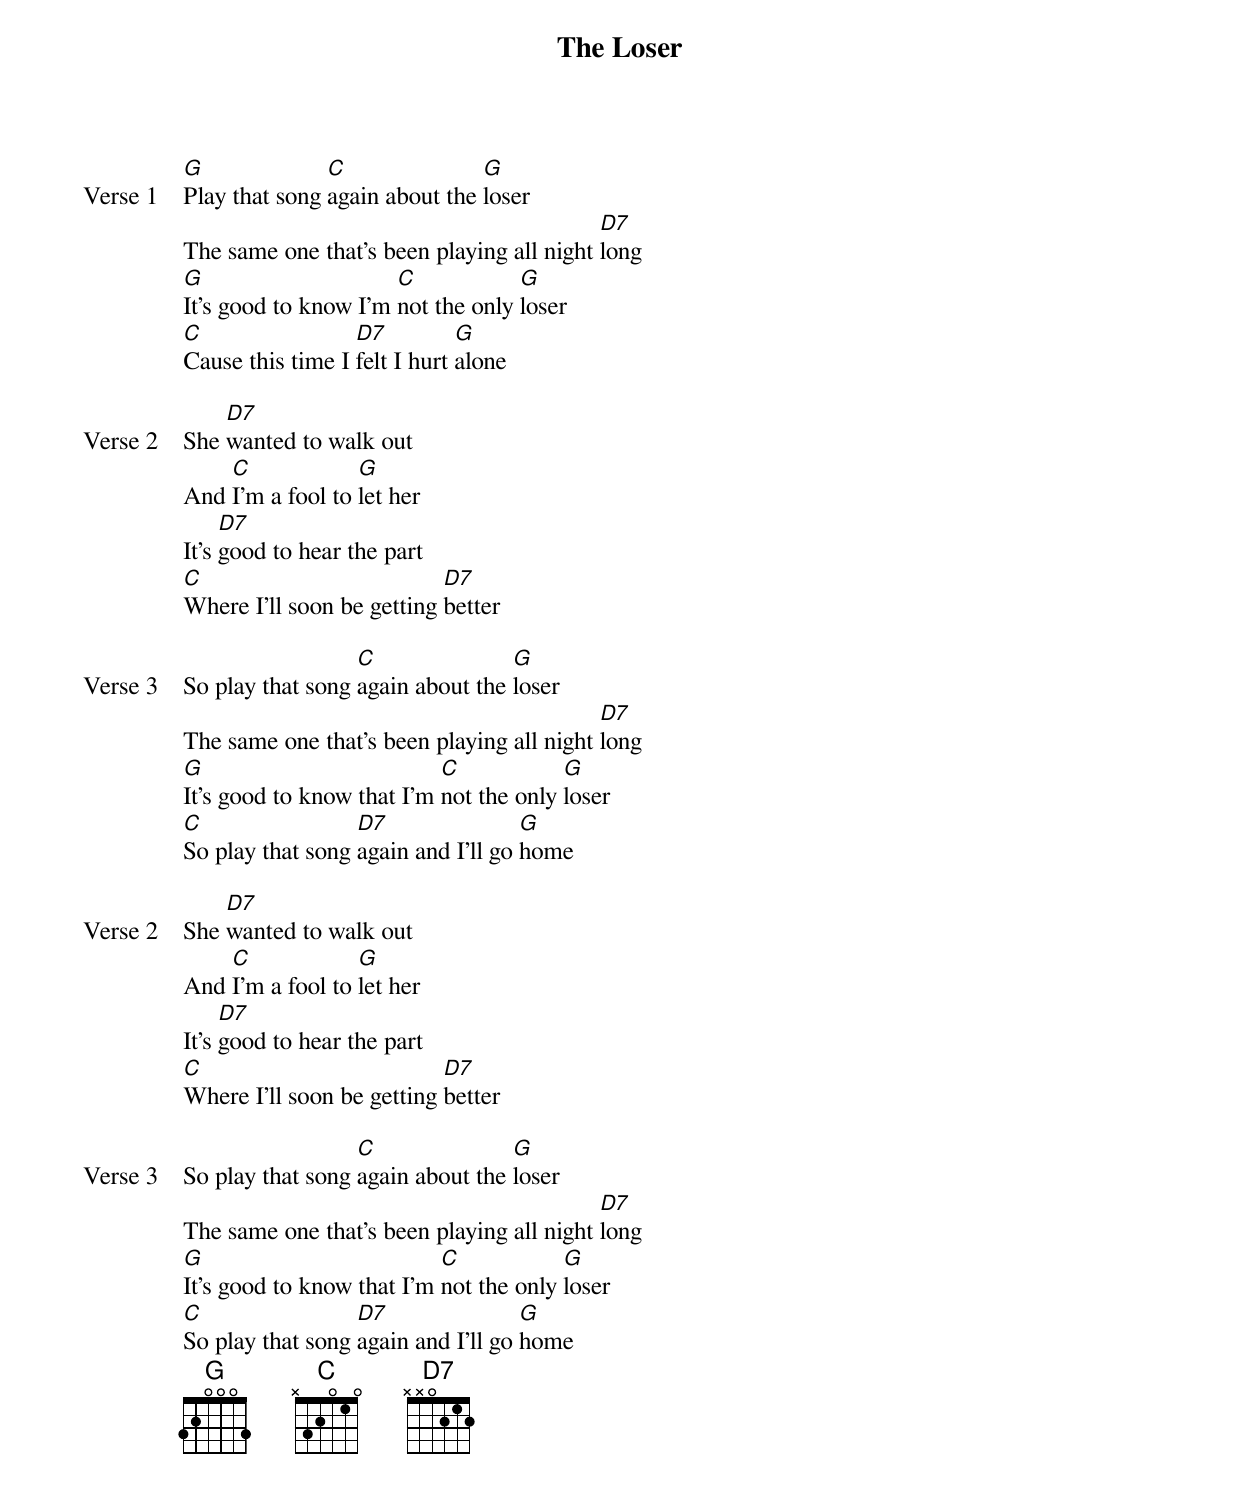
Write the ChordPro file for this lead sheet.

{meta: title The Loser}
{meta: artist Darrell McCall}
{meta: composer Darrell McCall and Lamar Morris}

{start_of_verse: Verse 1}
[G]Play that song [C]again about the [G]loser
The same one that's been playing all night [D7]long
[G]It's good to know I'm [C]not the only [G]loser
[C]Cause this time I [D7]felt I hurt [G]alone
{end_of_verse}

{start_of_verse: Verse 2}
She [D7]wanted to walk out
And [C]I'm a fool to [G]let her
It's [D7]good to hear the part
[C]Where I'll soon be getting [D7]better
{end_of_verse}

{start_of_verse: Verse 3}
So play that song [C]again about the [G]loser
The same one that's been playing all night [D7]long
[G]It's good to know that I'm [C]not the only [G]loser
[C]So play that song [D7]again and I'll go [G]home
{end_of_verse}

{start_of_verse: Verse 2}
She [D7]wanted to walk out
And [C]I'm a fool to [G]let her
It's [D7]good to hear the part
[C]Where I'll soon be getting [D7]better
{end_of_verse}

{start_of_verse: Verse 3}
So play that song [C]again about the [G]loser
The same one that's been playing all night [D7]long
[G]It's good to know that I'm [C]not the only [G]loser
[C]So play that song [D7]again and I'll go [G]home
{end_of_verse}
